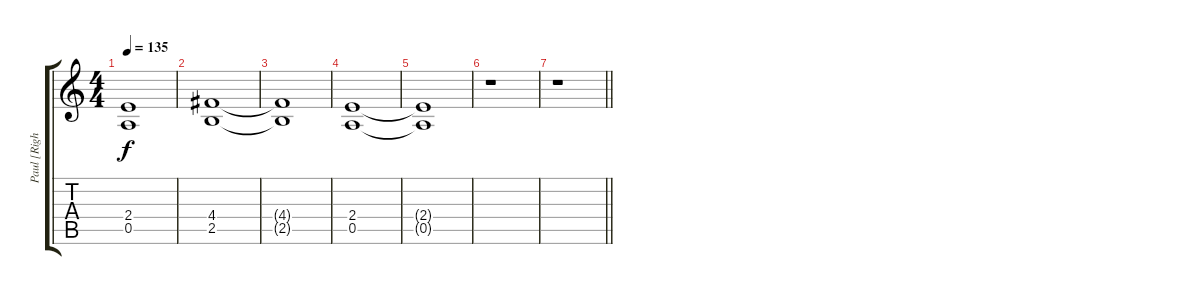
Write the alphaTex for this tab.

\track ("Paul [Right]" "Paul [Righ") {instrument overdrivenguitar}
\staff {score tabs}
\tuning (E4 B3 G3 D3 A2 E2) {hide}
\ts (4 4)
\tempo 135
\clef g2
\ks c
(2.4{t} 0.5{t}).1{dy f} |
(4.4 2.5).1 |
(4.4{t} 2.5{t}).1 |
(2.4 0.5).1 |
(2.4{t} 0.5{t}).1 |
r.1 |
\barLineRight lightlight
r.1
